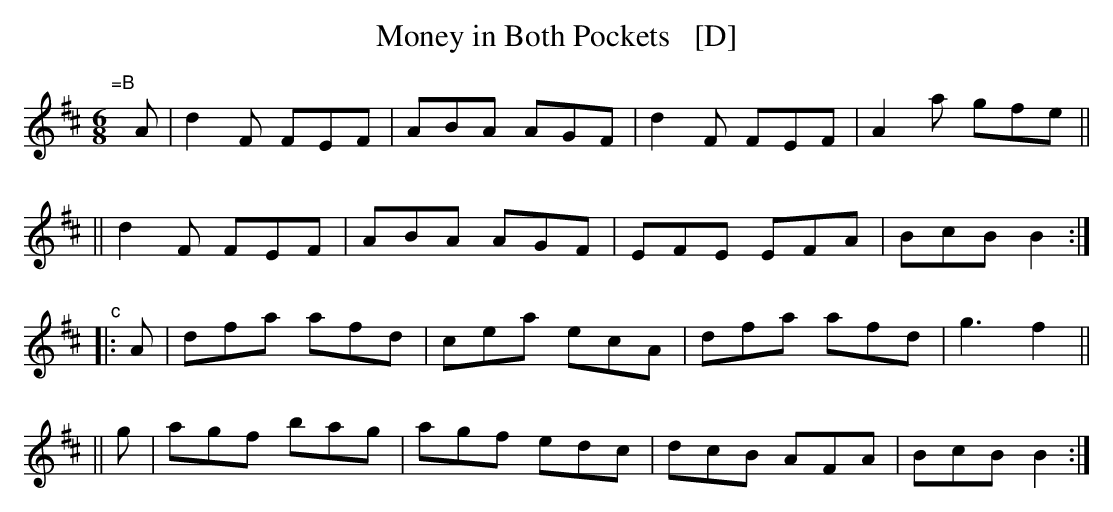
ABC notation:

X:1
T: Money in Both Pockets   [D]
M: 6/8
L: 1/8
K: D	% ending on Bm
"=B"[|]A \
|  d2F FEF | ABA AGF | d2F FEF | A2a gfe ||
|| d2F FEF | ABA AGF | EFE EFA | BcB B2 :|
"^c"\
|: A | dfa afd | cea ecA | dfa afd | g3  f2 ||
|| g | agf bag | agf edc | dcB AFA | BcB B2 :|
